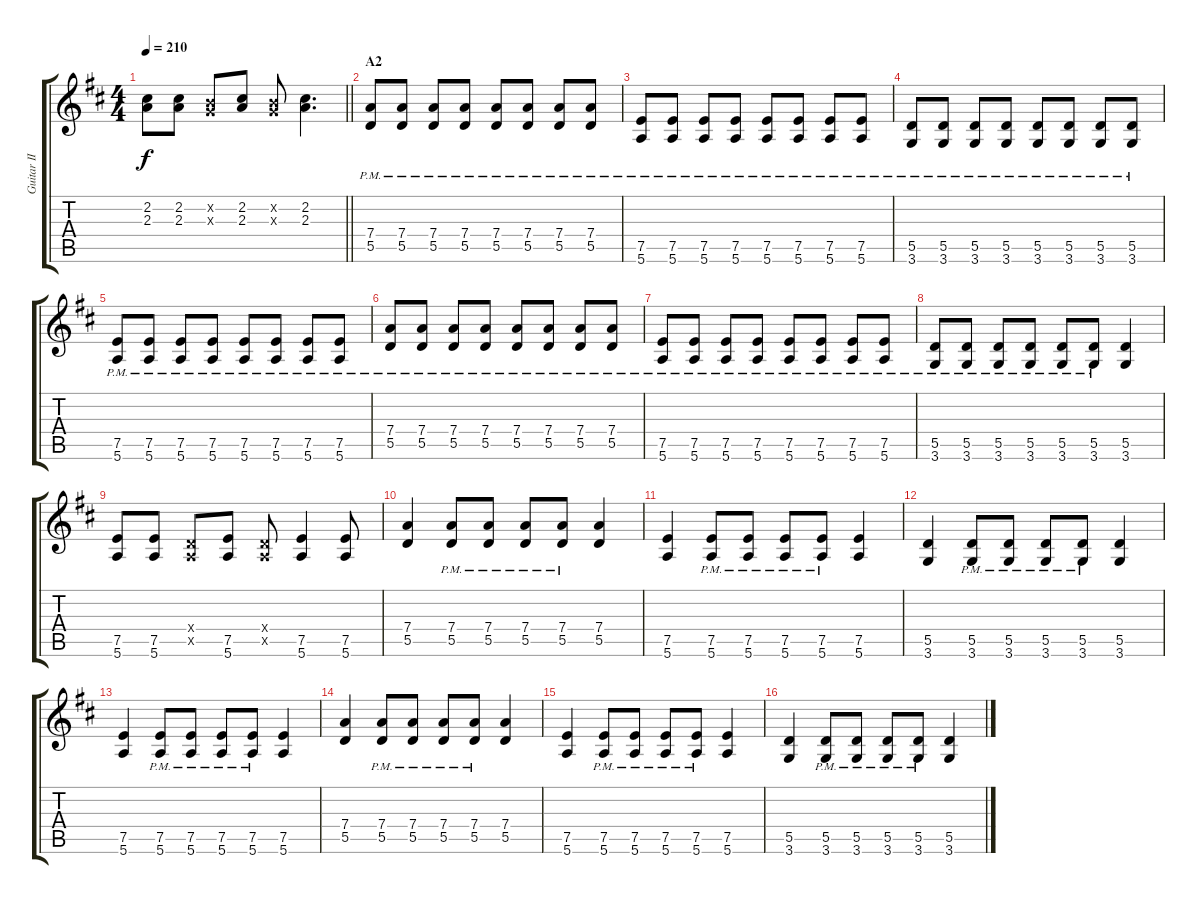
\track ("Guitar II (Nakano Azusa)" "Guitar II ") {instrument distortionguitar}
\staff {score tabs}
\tuning (E4 B3 G3 D3 A2 E2) {hide}
\ts (4 4)
\tempo 210
\clef g2
\barLineRight lightlight
\ks d
(2.2 2.3).8{dy f} (2.2 2.3).8 (0.2{x} 0.3{x}).8 (2.2 2.3).8 (0.2{x} 0.3{x}).8 (2.2 2.3).4{d} |
\section ("" "A2")
(7.4{pm} 5.5{pm}).8 (7.4{pm} 5.5{pm}).8 (7.4{pm} 5.5{pm}).8 (7.4{pm} 5.5{pm}).8 (7.4{pm} 5.5{pm}).8 (7.4{pm} 5.5{pm}).8 (7.4{pm} 5.5{pm}).8 (7.4{pm} 5.5{pm}).8 |
(7.5{pm} 5.6{pm}).8 (7.5{pm} 5.6{pm}).8 (7.5{pm} 5.6{pm}).8 (7.5{pm} 5.6{pm}).8 (7.5{pm} 5.6{pm}).8 (7.5{pm} 5.6{pm}).8 (7.5{pm} 5.6{pm}).8 (7.5{pm} 5.6{pm}).8 |
(5.5{pm} 3.6{pm}).8 (5.5{pm} 3.6{pm}).8 (5.5{pm} 3.6{pm}).8 (5.5{pm} 3.6{pm}).8 (5.5{pm} 3.6{pm}).8 (5.5{pm} 3.6{pm}).8 (5.5{pm} 3.6{pm}).8 (5.5{pm} 3.6{pm}).8 |
(7.5{pm} 5.6{pm}).8 (7.5{pm} 5.6{pm}).8 (7.5{pm} 5.6{pm}).8 (7.5{pm} 5.6{pm}).8 (7.5{pm} 5.6{pm}).8 (7.5{pm} 5.6{pm}).8 (7.5{pm} 5.6{pm}).8 (7.5{pm} 5.6{pm}).8 |
(7.4{pm} 5.5{pm}).8 (7.4{pm} 5.5{pm}).8 (7.4{pm} 5.5{pm}).8 (7.4{pm} 5.5{pm}).8 (7.4{pm} 5.5{pm}).8 (7.4{pm} 5.5{pm}).8 (7.4{pm} 5.5{pm}).8 (7.4{pm} 5.5{pm}).8 |
(7.5{pm} 5.6{pm}).8 (7.5{pm} 5.6{pm}).8 (7.5{pm} 5.6{pm}).8 (7.5{pm} 5.6{pm}).8 (7.5{pm} 5.6{pm}).8 (7.5{pm} 5.6{pm}).8 (7.5{pm} 5.6{pm}).8 (7.5{pm} 5.6{pm}).8 |
(5.5{pm} 3.6{pm}).8 (5.5{pm} 3.6{pm}).8 (5.5{pm} 3.6{pm}).8 (5.5{pm} 3.6{pm}).8 (5.5{pm} 3.6{pm}).8 (5.5{pm} 3.6{pm}).8 (5.5 3.6).4 |
(7.5 5.6).8 (7.5 5.6).8 (0.4{x} 0.5{x}).8 (7.5 5.6).8 (0.4{x} 0.5{x}).8 (7.5 5.6).4 (7.5 5.6).8 |
(7.4 5.5).4 (7.4{pm} 5.5{pm}).8 (7.4{pm} 5.5{pm}).8 (7.4{pm} 5.5{pm}).8 (7.4{pm} 5.5{pm}).8 (7.4 5.5).4 |
(7.5 5.6).4 (7.5{pm} 5.6{pm}).8 (7.5{pm} 5.6{pm}).8 (7.5{pm} 5.6{pm}).8 (7.5{pm} 5.6{pm}).8 (7.5 5.6).4 |
(5.5 3.6).4 (5.5{pm} 3.6{pm}).8 (5.5{pm} 3.6{pm}).8 (5.5{pm} 3.6{pm}).8 (5.5{pm} 3.6{pm}).8 (5.5 3.6).4 |
(7.5 5.6).4 (7.5{pm} 5.6{pm}).8 (7.5{pm} 5.6{pm}).8 (7.5{pm} 5.6{pm}).8 (7.5{pm} 5.6{pm}).8 (7.5 5.6).4 |
(7.4 5.5).4 (7.4{pm} 5.5{pm}).8 (7.4{pm} 5.5{pm}).8 (7.4{pm} 5.5{pm}).8 (7.4{pm} 5.5{pm}).8 (7.4 5.5).4 |
(7.5 5.6).4 (7.5{pm} 5.6{pm}).8 (7.5{pm} 5.6{pm}).8 (7.5{pm} 5.6{pm}).8 (7.5{pm} 5.6{pm}).8 (7.5 5.6).4 |
(5.5 3.6).4 (5.5{pm} 3.6{pm}).8 (5.5{pm} 3.6{pm}).8 (5.5{pm} 3.6{pm}).8 (5.5{pm} 3.6{pm}).8 (5.5 3.6).4
